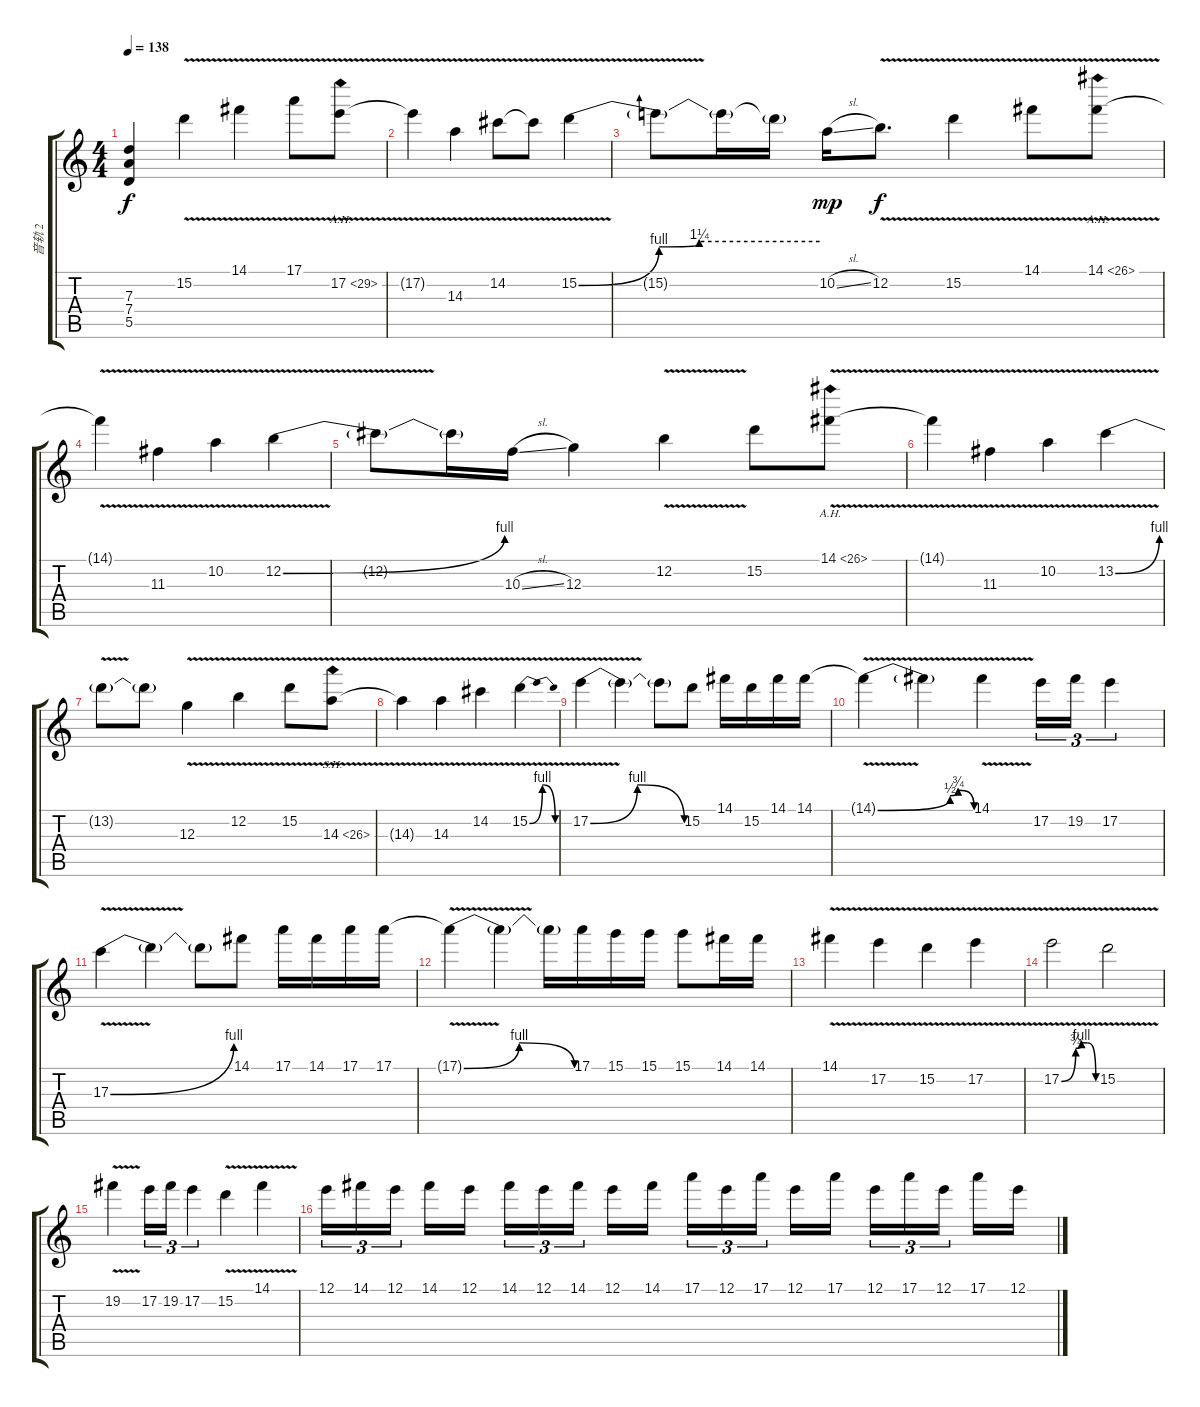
\track ("音轨 2" "音轨 2") {instrument overdrivenguitar}
\staff {score tabs}
\tuning (E4 B3 G3 D3 A2 E2) {hide}
\ts (4 4)
\tempo 138
\clef g2
\ks c
(7.3 7.4 5.5).4{dy f volume 5 balance 16} 15.2{v}.4{volume 10} 14.1{v}.4 17.1{v}.8 17.2{ah 12 v}.8 |
17.2{t}.4 14.3{v}.4 14.2{v}.8 14.2{t}.8 15.2{be (custom 0 0 20 4 30 5 60 5) v}.4 |
15.2{t}.8 15.2{t}.16 15.2{t}.16 10.2{sl}.16{dy mp} 12.2{v}.8{d dy f} 15.2{v}.4 14.1{v}.8 14.1{ah 12 v}.8 |
14.1{t}.4 11.3{v}.4 10.2{v}.4 12.2{be (bend 0 0 60 4) v}.4 |
12.2{t}.8 12.2{t}.16 10.3{sl}.16 12.3.4 12.2{v}.4 15.2.8 14.1{ah 12 v}.8 |
14.1{t}.4 11.3{v}.4 10.2{v}.4 13.2{be (bend 0 0 60 4) v}.4 |
13.2{t}.8 13.2{t}.8 12.3{v}.4 12.2{v}.4 15.2{v}.8 14.3{sh 12 v}.8 |
14.3{t}.4 14.3{v}.4 14.2{v}.4 15.2{be (bendrelease 0 0 31 4 31 4 60 0) v}.4 |
17.2{be (bendrelease 0 0 45 4 50 4 60 0) v}.4 17.2{t}.4 17.2{t}.8 15.2.8 14.1.16 15.2.16 14.1.16 14.1.16 |
14.1{be (custom 0 0 45 2 50 3 60 0) v t}.4 14.1{t}.4 14.1{v}.4 17.2.16{tu (3 2)} 19.2.16{tu (3 2)} 17.2.4{tu (3 2)} |
17.3{be (bend 0 0 60 4) v}.4 17.3{t}.4 17.3{t}.8 14.1.8 17.1.16 14.1.16 17.1.16 17.1.16 |
17.1{be (bendrelease 0 0 30 4 50 4 60 0) v t}.4 17.1{t}.4 17.1{t}.16 17.1.16 15.1.16 15.1.16 15.1.8 14.1.16 14.1.16 |
14.1{v}.4 17.2{v}.4 15.2{v}.4 17.2{v}.4 |
17.2{be (custom 0 0 25 3 35 4 45 4 60 0) v}.2 15.2{v}.2 |
19.2{v}.4 17.2.16{tu (3 2)} 19.2.16{tu (3 2)} 17.2.4{tu (3 2)} 15.2{v}.4 14.1{v}.4 |
12.1.16{tu (3 2)} 14.1.16{tu (3 2)} 12.1.16{tu (3 2) beam splitsecondary} 14.1.16 12.1.16 14.1.16{tu (3 2)} 12.1.16{tu (3 2)} 14.1.16{tu (3 2) beam splitsecondary} 12.1.16 14.1.16 17.1.16{tu (3 2)} 12.1.16{tu (3 2)} 17.1.16{tu (3 2) beam splitsecondary} 12.1.16 17.1.16 12.1.16{tu (3 2)} 17.1.16{tu (3 2)} 12.1.16{tu (3 2) beam splitsecondary} 17.1.16 12.1.16
